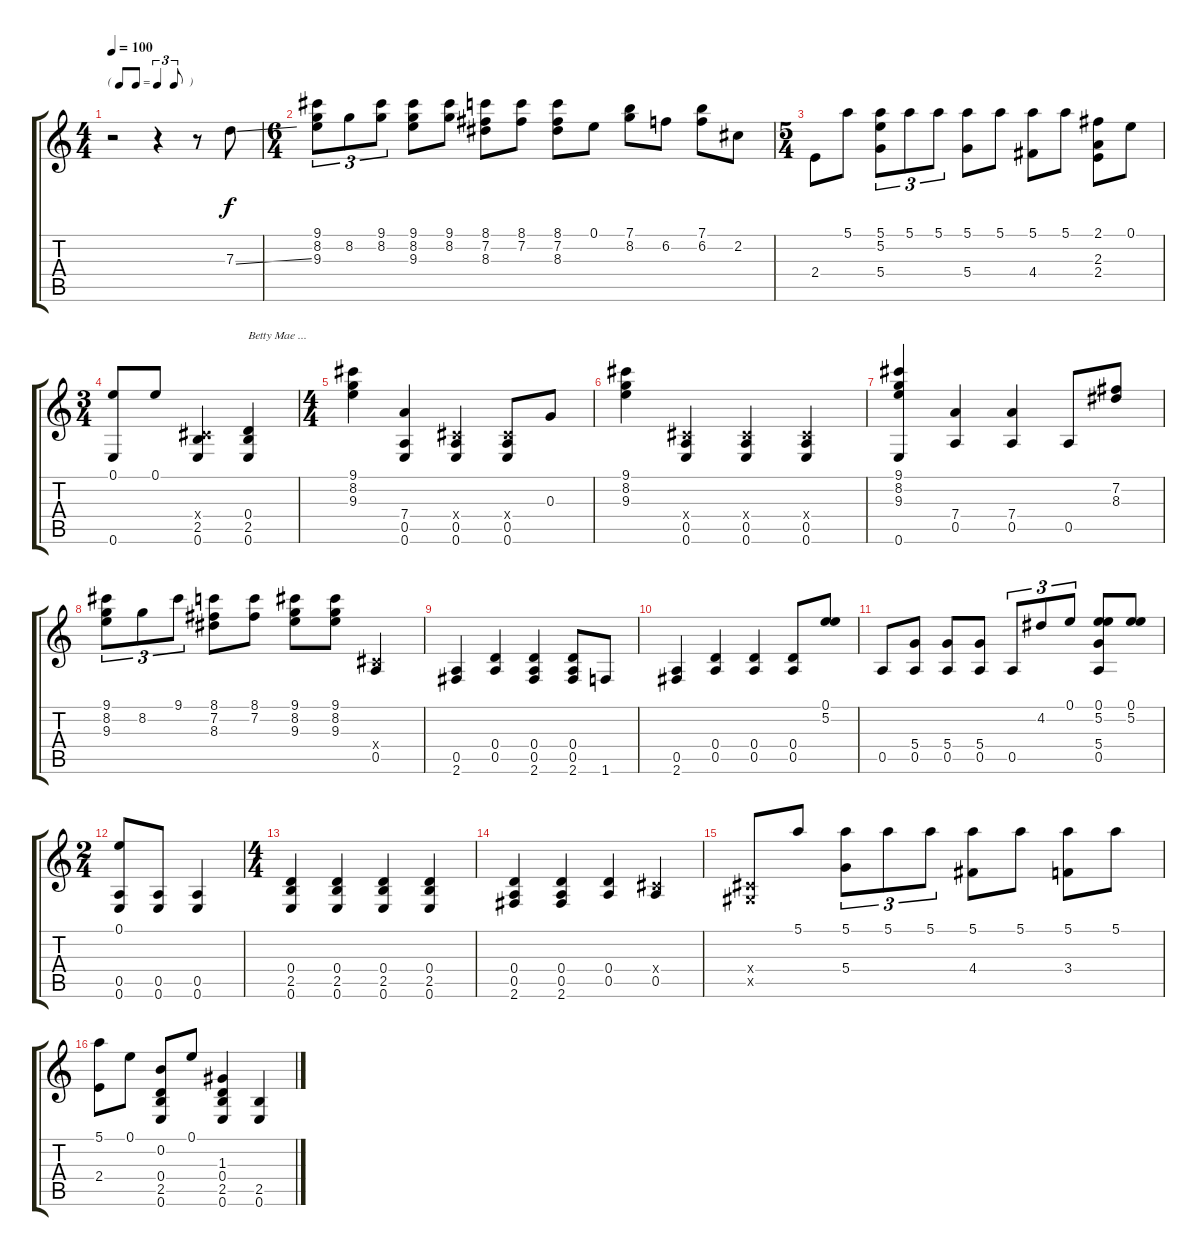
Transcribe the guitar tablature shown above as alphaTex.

\track "" {instrument acousticguitarsteel}
\staff {score tabs}
\tuning (E4 B3 G3 D3 A2 E2) {hide}
\ts (4 4)
\tf triplet8th
\tempo 100
\clef g2
\ks c
r.2{dy f instrument acousticguitarsteel} r.4 r.8 7.3{ss}.8 |
\ts (6 4)
(9.1 8.2 9.3).8{tu (3 2)} 8.2.8{tu (3 2)} (9.1 8.2).8{tu (3 2)} (9.1 8.2 9.3).8 (9.1 8.2).8 (8.1 7.2 8.3).8 (8.1 7.2).8 (8.1 7.2 8.3).8 0.1.8 (7.1 8.2).8 6.2.8 (7.1 6.2).8 2.2.8 |
\ts (5 4)
2.4.8 5.1.8 (5.1 5.2 5.4).8{tu (3 2)} 5.1.8{tu (3 2)} 5.1.8{tu (3 2)} (5.1 5.4).8 5.1.8 (5.1 4.4).8 5.1.8 (2.1 2.3 2.4).8 0.1.8 |
\ts (3 4)
(0.1 0.6).8 0.1.8 (-1.4{x} 2.5 0.6).4 (0.4 2.5 0.6).4{txt "Betty Mae ..."} |
\ts (4 4)
(9.1 8.2 9.3).4 (7.4 0.5 0.6).4 (-1.4{x} 0.5 0.6).4 (-1.4{x} 0.5 0.6).8 0.3.8 |
(9.1 8.2 9.3).4 (-1.4{x} 0.5 0.6).4 (-1.4{x} 0.5 0.6).4 (-1.4{x} 0.5 0.6).4 |
(9.1 8.2 9.3 0.6).4 (7.4 0.5).4 (7.4 0.5).4 0.5.8 (7.2 8.3).8 |
(9.1 8.2 9.3).8{tu (3 2)} 8.2.8{tu (3 2)} 9.1.8{tu (3 2)} (8.1 7.2 8.3).8 (8.1 7.2).8 (9.1 8.2 9.3).8 (9.1 8.2 9.3).8 (-1.4{x} 0.5).4 |
(0.5 2.6).4 (0.4 0.5).4 (0.4 0.5 2.6).4 (0.4 0.5 2.6).8 1.6.8 |
(0.5 2.6).4 (0.4 0.5).4 (0.4 0.5).4 (0.4 0.5).8 (0.1 5.2).8 |
0.5.8 (5.4 0.5).8 (5.4 0.5).8 (5.4 0.5).8 0.5.8{tu (3 2)} 4.2.8{tu (3 2)} 0.1.8{tu (3 2)} (0.1 5.2 5.4 0.5).8 (0.1 5.2).8 |
\ts (2 4)
(0.1 0.5 0.6).8 (0.5 0.6).8 (0.5 0.6).4 |
\ts (4 4)
(0.4 2.5 0.6).4 (0.4 2.5 0.6).4 (0.4 2.5 0.6).4 (0.4 2.5 0.6).4 |
(0.4 0.5 2.6).4 (0.4 0.5 2.6).4 (0.4 0.5).4 (-1.4{x} 0.5).4 |
(-1.4{x} -1.5{x}).8 5.1.8 (5.1 5.4).8{tu (3 2)} 5.1.8{tu (3 2)} 5.1.8{tu (3 2)} (5.1 4.4).8 5.1.8 (5.1 3.4).8 5.1.8 |
(5.1 2.4).8 0.1.8 (0.2 0.4 2.5 0.6).8 0.1.8 (1.3 0.4 2.5 0.6).4 (2.5 0.6).4
